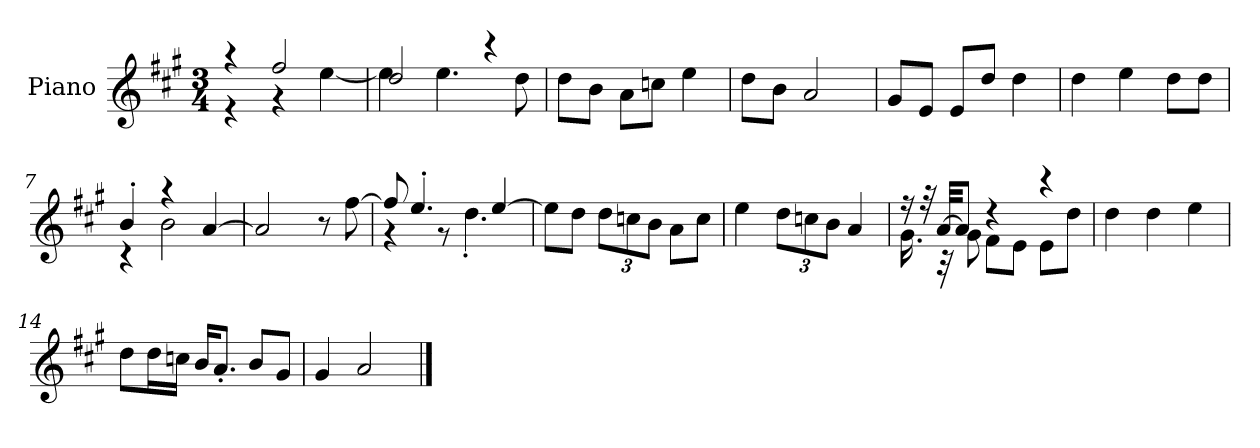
**kern
*part1
*staff1
*I"Piano
*I'P-no
*clefG2
*k[f#c#g#]
*M3/4
*MM176
=1
*^
4r	4r
2ff#/	4r
.	[4ee\
=2	=2
2dd/	4ee\]
.	4.ee\
4r	.
.	8dd\
*v	*v
=3
8dd\L
8b\J
8a\L
8ccn\J
4ee\
=4
8dd\L
8b\J
2a/
=5
8g#/L
8e/J
8e/L
8dd/J
4dd\
=6
4dd\
4ee\
8dd\L
8dd\J
=7
*^
4b'/	4r
4r	2b\
[4a/	.
*v	*v
=8
2a/]
8r
[8ff#\
!!LO:LB:g=z
=9
*^
8ff#/]	4r
4.ee'/	.
.	8r
.	4.dd'\
[4ee/	.
*v	*v
=10
8ee\L]
8dd\J
*Xbrackettup
12dd\L
12ccn\
12b\J
8a\L
8cc\J
=11
4ee\
12dd\L
12ccn\
12b\J
4a/
=12
*^
16r	16.g#\
32r	.
[32a/KKL	32r
8a/J]	8g#\
4r	8f#\L
.	8e\J
4r	8e\L
.	8dd\J
*v	*v
=13
4dd\
4dd\
4ee\
=14
8dd\L
16dd\L
16ccn\JJ
16b/KL
8.a'/J
8b/L
8g#/J
!!LO:LB:g=z
=15
4g#/
2a/
==
*-
